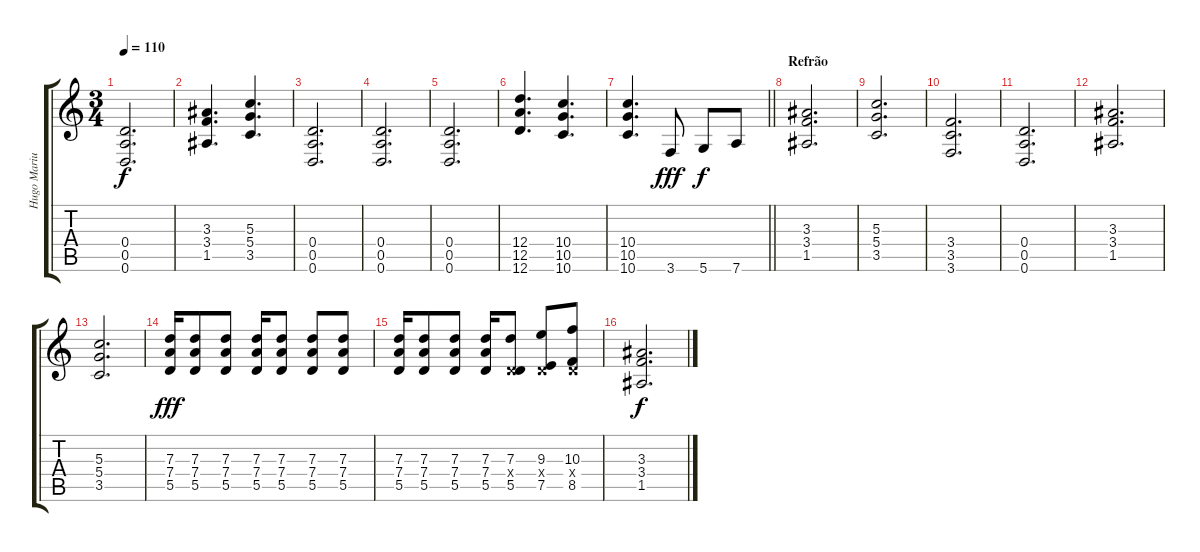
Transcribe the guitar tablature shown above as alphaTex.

\track ("Hugo Mariuti (Guitarra)" "Hugo Mariu") {instrument distortionguitar}
\staff {score tabs}
\tuning (E4 B3 G3 D3 A2 D2) {hide}
\ts (3 4)
\tempo 110
\clef g2
\ks c
(0.4 0.5 0.6).2{d dy f} |
(3.3 3.4 1.5).4{d} (5.3 5.4 3.5).4{d} |
(0.4 0.5 0.6).2{d} |
(0.4 0.5 0.6).2{d} |
(0.4 0.5 0.6).2{d} |
(12.4 12.5 12.6).4{d} (10.4 10.5 10.6).4{d} |
\barLineRight lightlight
(10.4 10.5 10.6).4{d} 3.6.8{dy fff} 5.6.8{dy f} 7.6.8 |
\section ("" "Refrão")
(3.3 3.4 1.5).2{d} |
(5.3 5.4 3.5).2{d} |
(3.4 3.5 3.6).2{d} |
(0.4 0.5 0.6).2{d} |
(3.3 3.4 1.5).2{d} |
(5.3 5.4 3.5).2{d} |
(7.3 7.4 5.5).16{dy fff} (7.3 7.4 5.5).8 (7.3 7.4 5.5).8 (7.3 7.4 5.5).16 (7.3 7.4 5.5).8 (7.3 7.4 5.5).8 (7.3 7.4 5.5).8 |
(7.3 7.4 5.5).16 (7.3 7.4 5.5).8 (7.3 7.4 5.5).8 (7.3 7.4 5.5).16 (7.3 0.4{x} 5.5).8 (9.3 0.4{x} 7.5).8 (10.3 0.4{x} 8.5).8 |
(3.3 3.4 1.5).2{d dy f}
